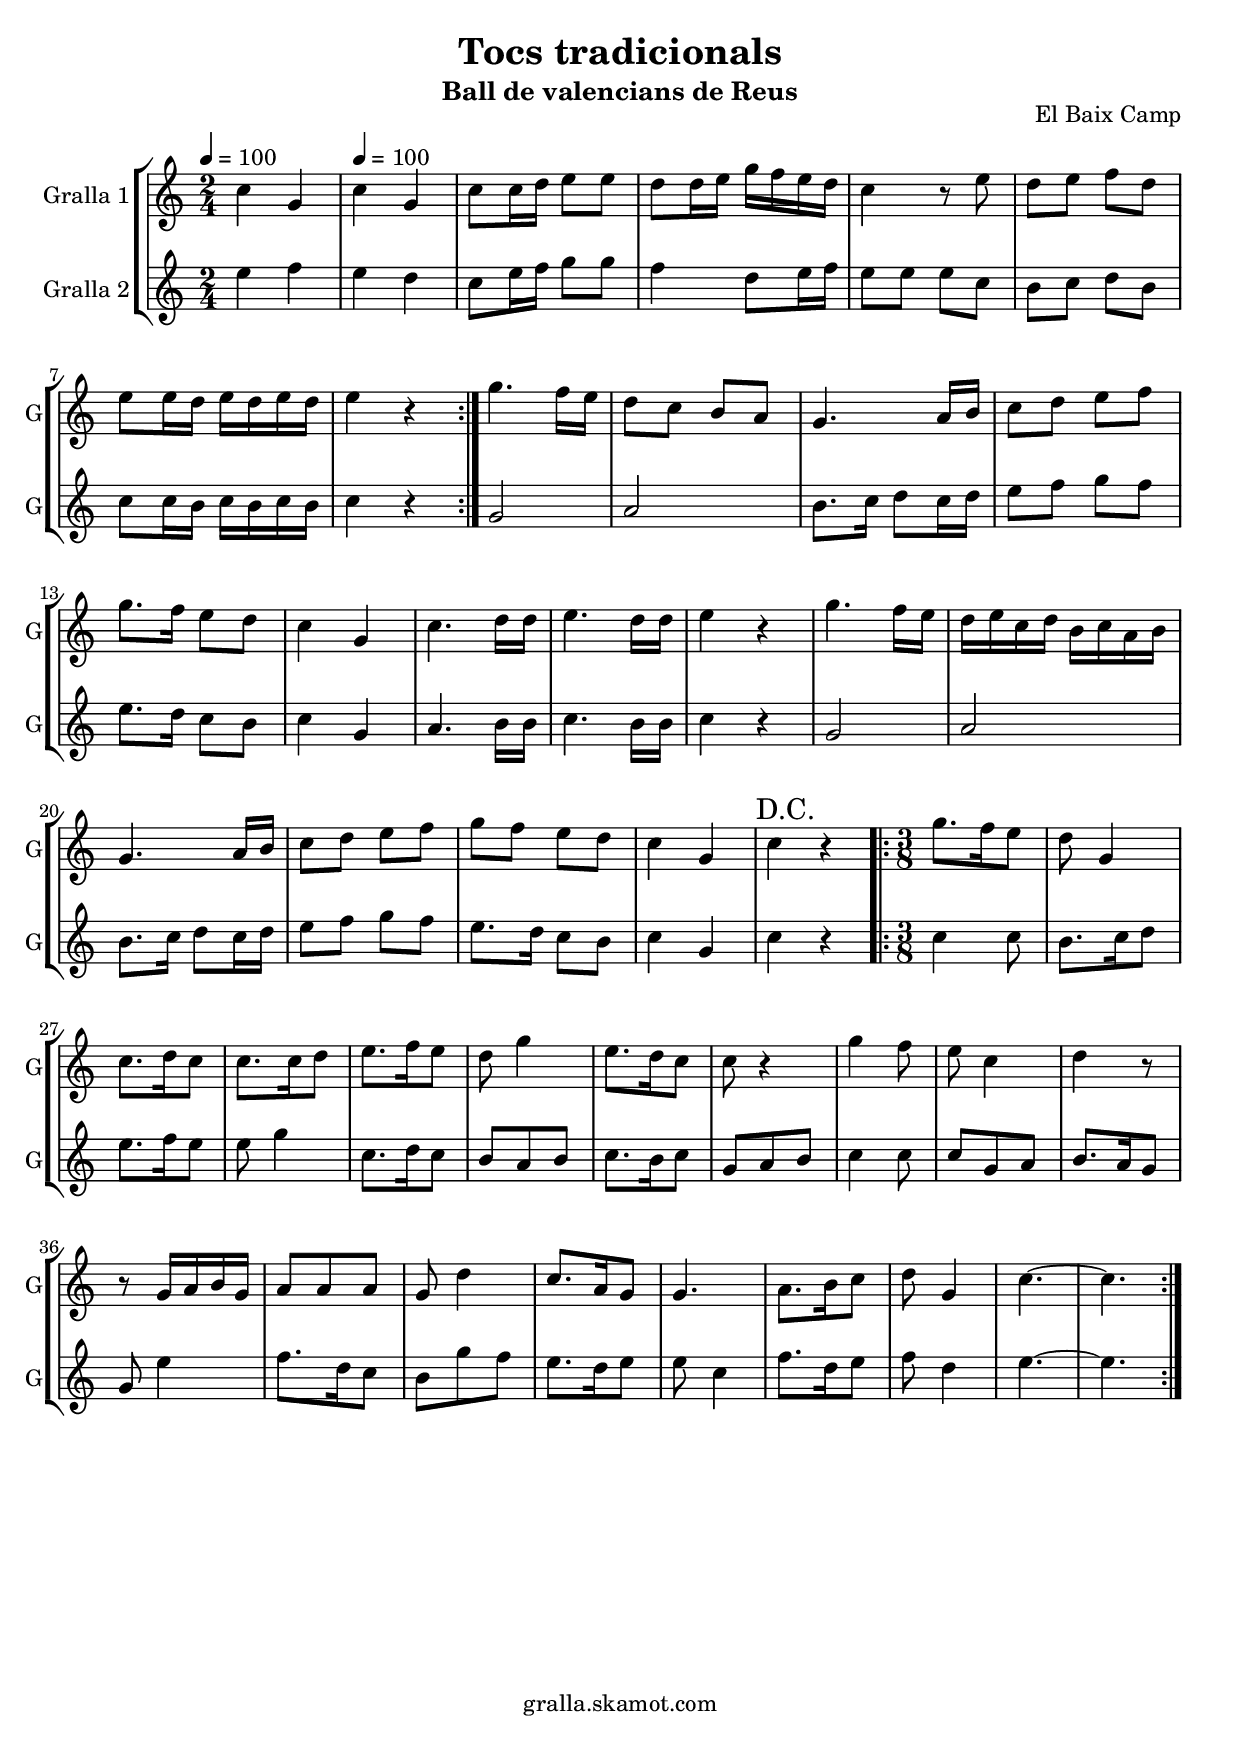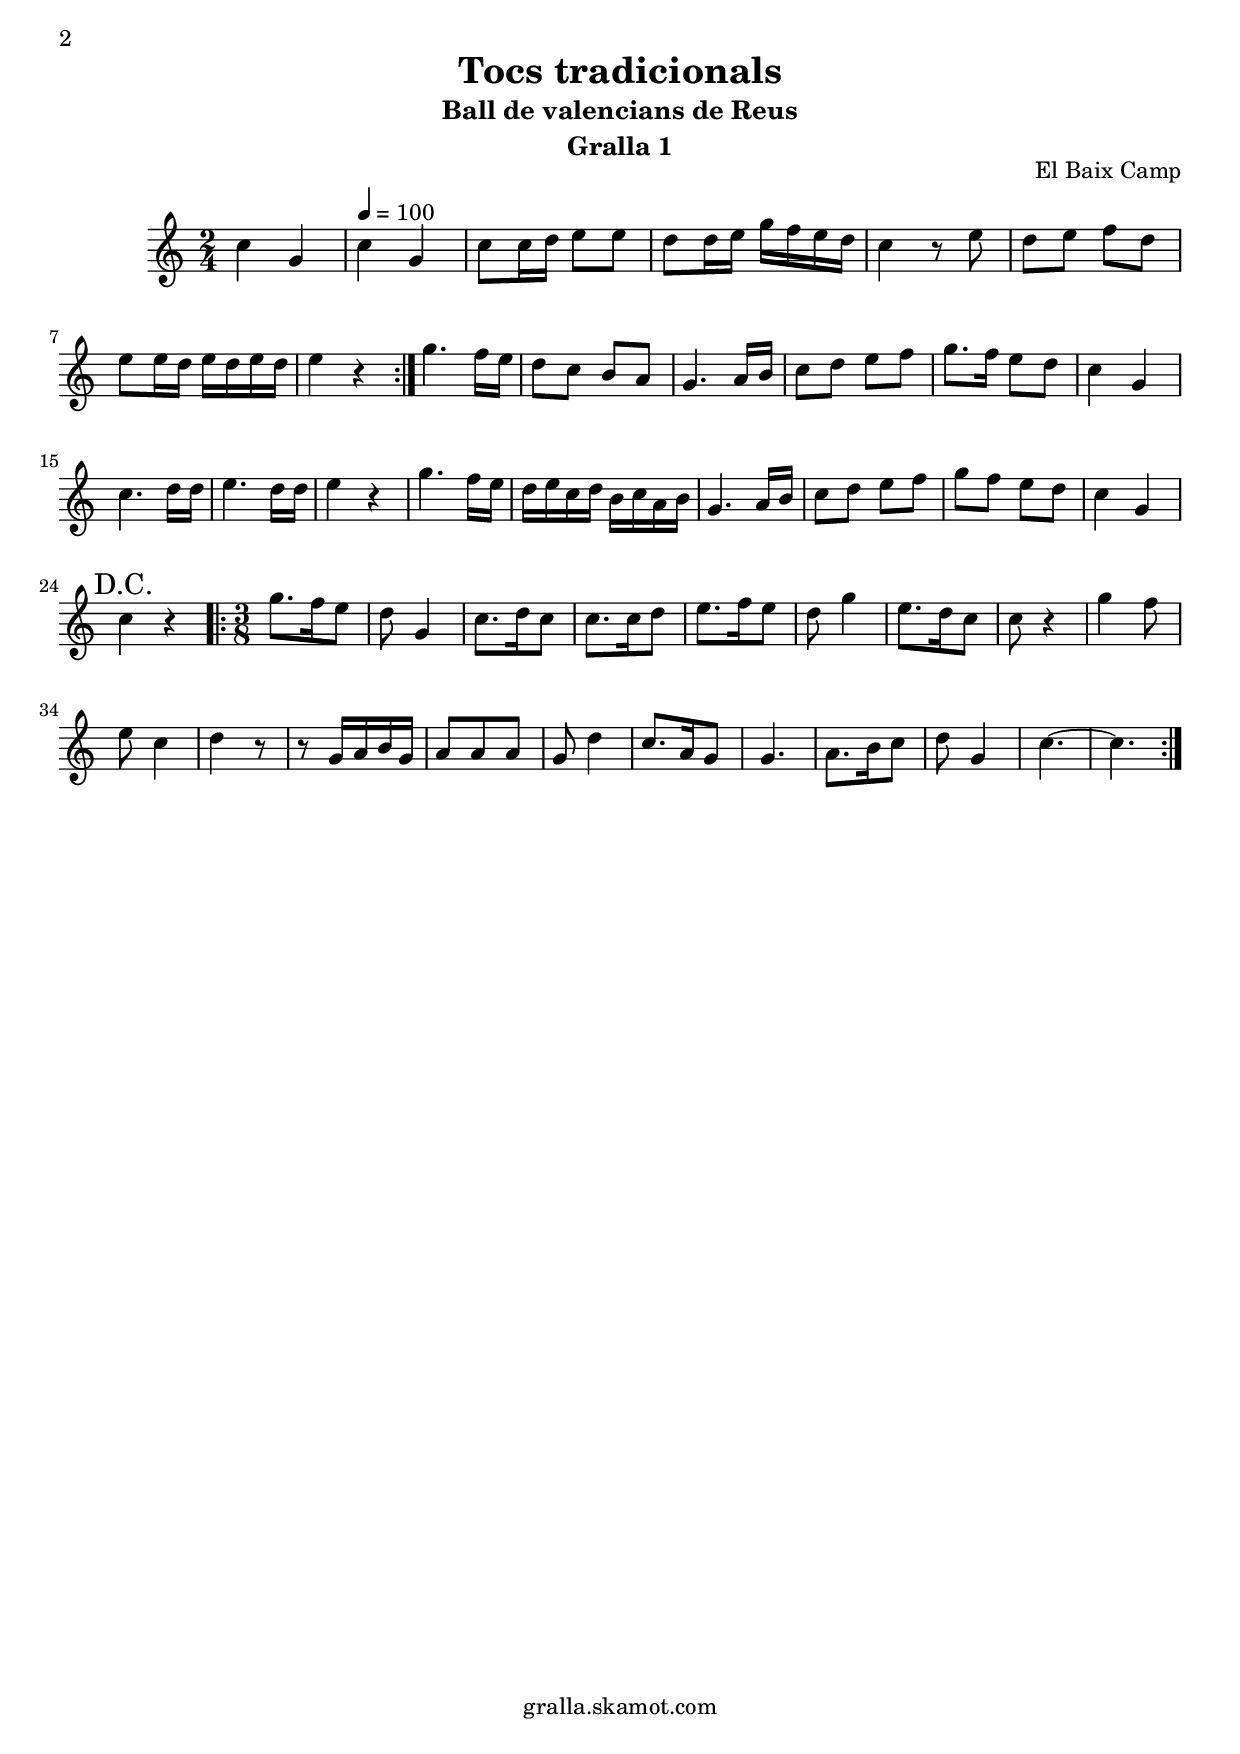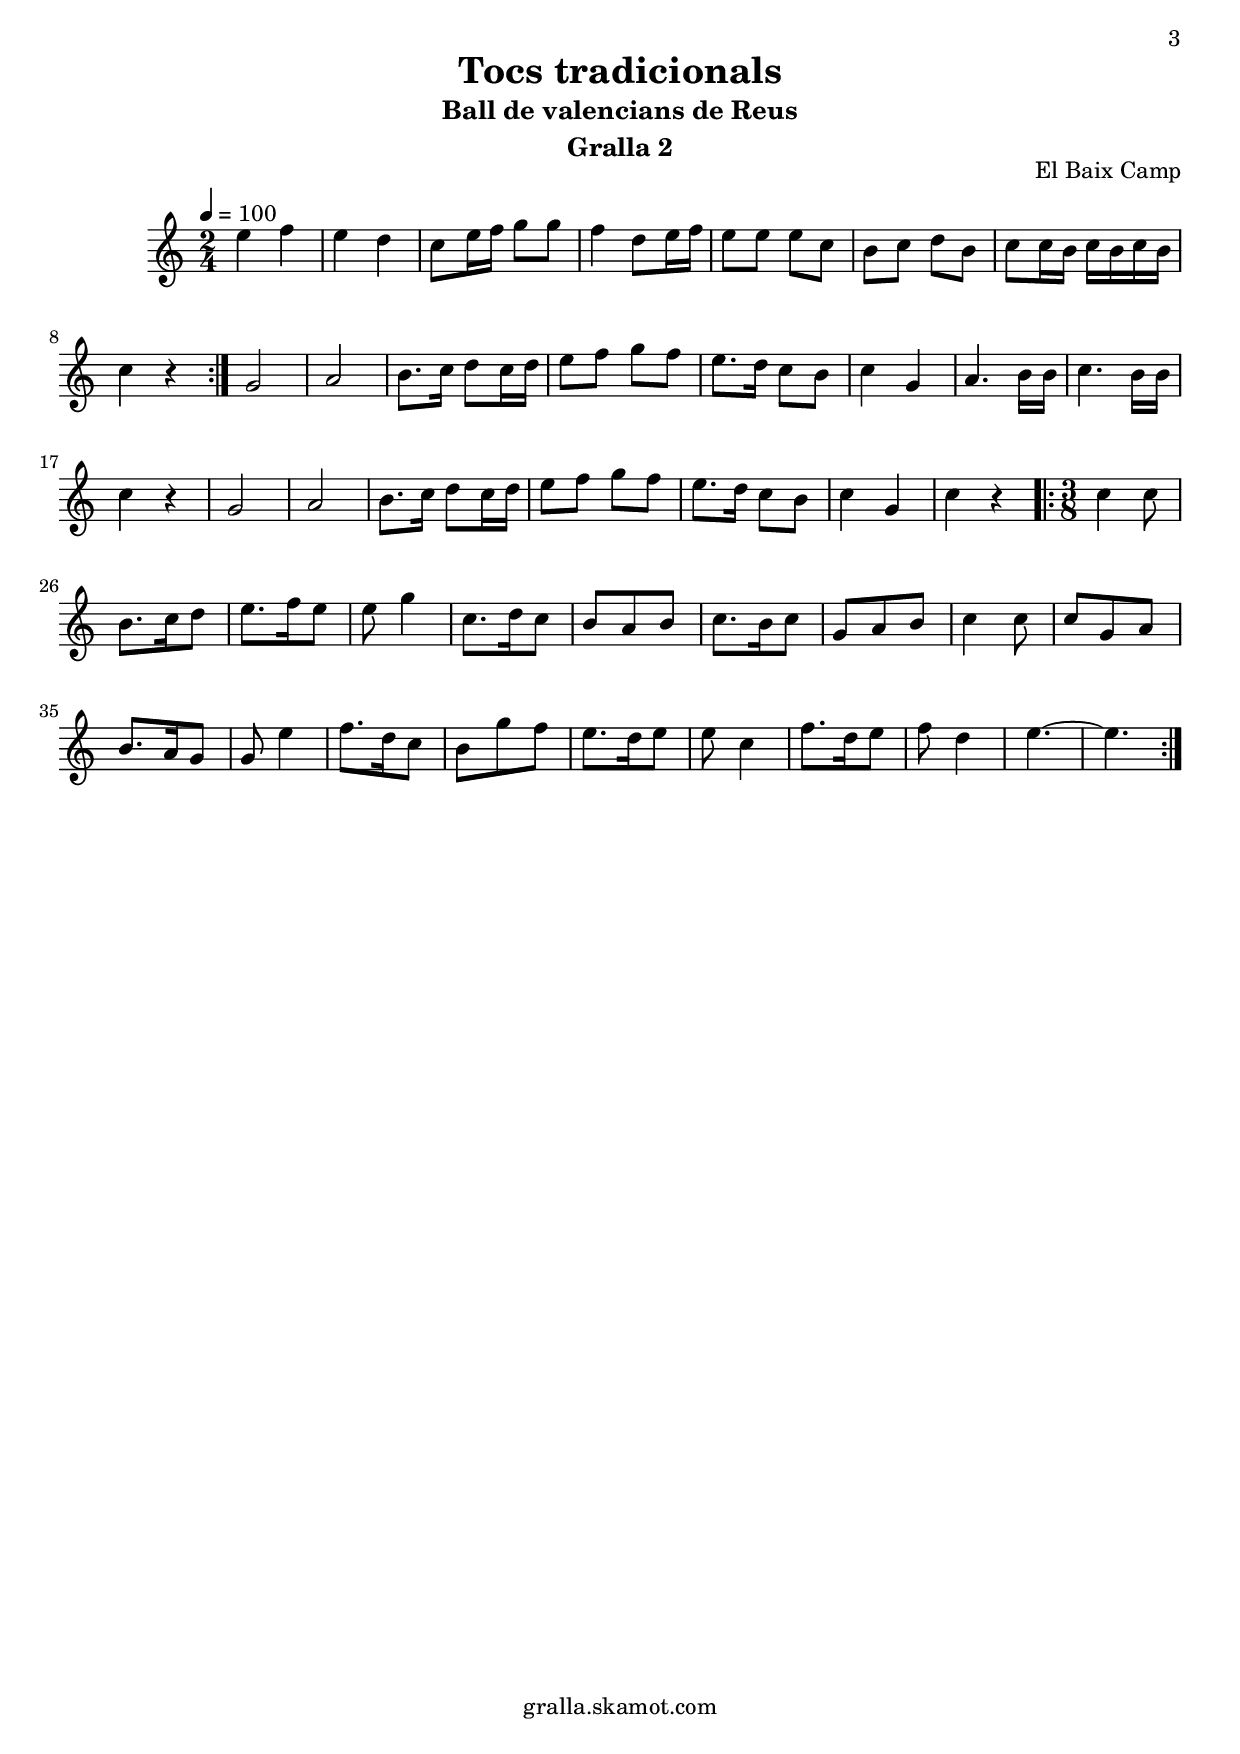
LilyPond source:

\version "2.16.2"

\header {
  dedication=""
  title="Tocs tradicionals"
  subtitle="Ball de valencians de Reus"
  subsubtitle=""
  poet=""
  meter=""
  piece=""
  composer=""
  arranger=""
  opus="El Baix Camp"
  instrument=""
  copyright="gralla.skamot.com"
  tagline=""
}

liniaroAa =
\relative c''
{
  \clef treble
  \key c \major
  \time 2/4
  \repeat volta 2 { c4 g \tempo 4 = 100  |
  c4 g  |
  c8 c16 d e8 e  |
  d8 d16 e g f e d  |
  %05
  c4 r8 e  |
  d8 e f d  |
  e8 e16 d e d e d  |
  e4 r  | }
  g4. f16 e  |
  %10
  d8 c b a  |
  g4. a16 b  |
  c8 d e f  |
  g8. f16 e8 d  |
  c4 g  |
  %15
  c4. d16 d  |
  e4. d16 d  |
  e4 r  |
  g4. f16 e  |
  d16 e c d b c a b  |
  %20
  g4. a16 b  |
  c8 d e f  |
  g8 f e d  |
  c4 g  |
  \mark "D.C." c4 r  |
  %25
  \time 3/8   \repeat volta 2 { g'8. f16 e8  |
  d8 g,4  |
  c8. d16 c8  |
  c8. c16 d8  |
  e8. f16 e8  |
  %30
  d8 g4  |
  e8. d16 c8  |
  c8 r4  |
  g'4 f8  |
  e8 c4  |
  %35
  d4 r8  |
  r8 g,16 a b g  |
  a8 a a  |
  g8 d'4  |
  c8. a16 g8  |
  %40
  g4.  |
  a8. b16 c8  |
  d8 g,4  |
  c4. ~  |
  c4.  | }
}

liniaroAb =
\relative e''
{
  \tempo 4 = 100
  \clef treble
  \key c \major
  \time 2/4
  \repeat volta 2 { e4 f  |
  e4 d  |
  c8 e16 f g8 g  |
  f4 d8 e16 f  |
  %05
  e8 e e c  |
  b8 c d b  |
  c8 c16 b c b c b  |
  c4 r  | }
  g2  |
  %10
  a2  |
  b8. c16 d8 c16 d  |
  e8 f g f  |
  e8. d16 c8 b  |
  c4 g  |
  %15
  a4. b16 b  |
  c4. b16 b  |
  c4 r  |
  g2  |
  a2  |
  %20
  b8. c16 d8 c16 d  |
  e8 f g f  |
  e8. d16 c8 b  |
  c4 g  |
  c4 r  |
  %25
  \time 3/8   \repeat volta 2 { c4 c8  |
  b8. c16 d8  |
  e8. f16 e8  |
  e8 g4  |
  c,8. d16 c8  |
  %30
  b8 a b  |
  c8. b16 c8  |
  g8 a b  |
  c4 c8  |
  c8 g a  |
  %35
  b8. a16 g8  |
  g8 e'4  |
  f8. d16 c8  |
  b8 g' f  |
  e8. d16 e8  |
  %40
  e8 c4  |
  f8. d16 e8  |
  f8 d4  |
  e4. ~  |
  e4.  | }
}

\bookpart {
  \score {
    \new StaffGroup {
      \override Score.RehearsalMark #'self-alignment-X = #LEFT
      <<
        \new Staff \with {instrumentName = #"Gralla 1" shortInstrumentName = #"G"} \liniaroAa
        \new Staff \with {instrumentName = #"Gralla 2" shortInstrumentName = #"G"} \liniaroAb
      >>
    }
    \layout {}
  }
  \score { \unfoldRepeats
    \new StaffGroup {
      \override Score.RehearsalMark #'self-alignment-X = #LEFT
      <<
        \new Staff \with {instrumentName = #"Gralla 1" shortInstrumentName = #"G"} \liniaroAa
        \new Staff \with {instrumentName = #"Gralla 2" shortInstrumentName = #"G"} \liniaroAb
      >>
    }
    \midi {
      \set Staff.midiInstrument = "oboe"
      \set DrumStaff.midiInstrument = "drums"
    }
  }
}

\bookpart {
  \header {instrument="Gralla 1"}
  \score {
    \new StaffGroup {
      \override Score.RehearsalMark #'self-alignment-X = #LEFT
      <<
        \new Staff \liniaroAa
      >>
    }
    \layout {}
  }
  \score { \unfoldRepeats
    \new StaffGroup {
      \override Score.RehearsalMark #'self-alignment-X = #LEFT
      <<
        \new Staff \liniaroAa
      >>
    }
    \midi {
      \set Staff.midiInstrument = "oboe"
      \set DrumStaff.midiInstrument = "drums"
    }
  }
}

\bookpart {
  \header {instrument="Gralla 2"}
  \score {
    \new StaffGroup {
      \override Score.RehearsalMark #'self-alignment-X = #LEFT
      <<
        \new Staff \liniaroAb
      >>
    }
    \layout {}
  }
  \score { \unfoldRepeats
    \new StaffGroup {
      \override Score.RehearsalMark #'self-alignment-X = #LEFT
      <<
        \new Staff \liniaroAb
      >>
    }
    \midi {
      \set Staff.midiInstrument = "oboe"
      \set DrumStaff.midiInstrument = "drums"
    }
  }
}

